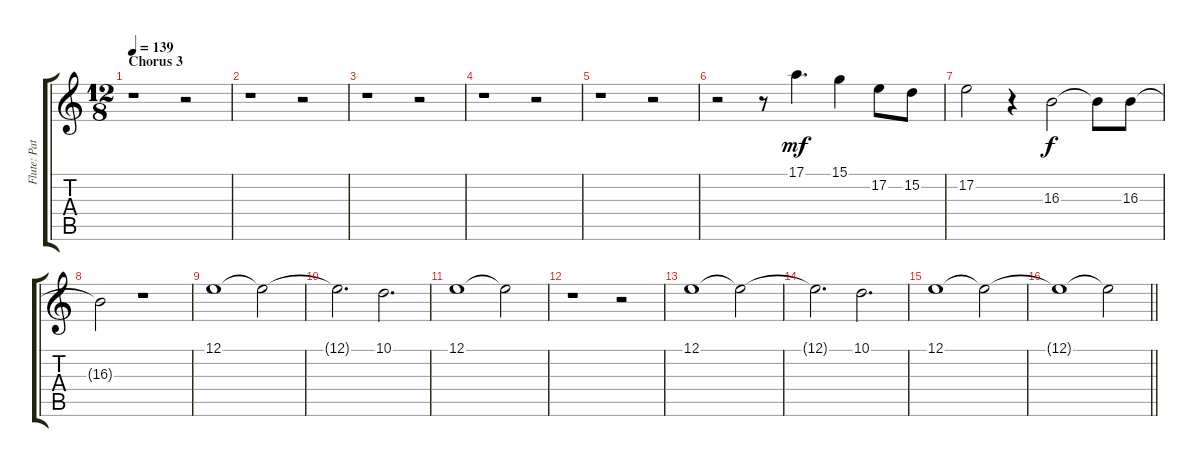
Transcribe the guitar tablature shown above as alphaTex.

\track ("Flute: Patrick Moraz" "Flute: Pat") {instrument ocarina}
\staff {score tabs}
\tuning (E4 B3 G3 D3 A2 E2) {hide}
\ts (12 8)
\section ("" "Chorus 3")
\tempo 139
\clef g2
\ks c
r.1{dy f} r.2 |
r.1 r.2 |
r.1 r.2 |
r.1 r.2 |
r.1 r.2 |
r.2 r.8 17.1.4{d dy mf} 15.1.4 17.2.8 15.2.8 |
17.2.2 r.4 16.3.2{dy f} 16.3{t}.8 16.3.8 |
16.3{t}.2 r.1 |
12.1.1 12.1{t}.2 |
12.1{t}.2{d} 10.1.2{d} |
12.1.1 12.1{t}.2 |
r.1 r.2 |
12.1.1 12.1{t}.2 |
12.1{t}.2{d} 10.1.2{d} |
12.1.1 12.1{t}.2 |
\barLineRight lightlight
12.1{t}.1 12.1{t}.2
